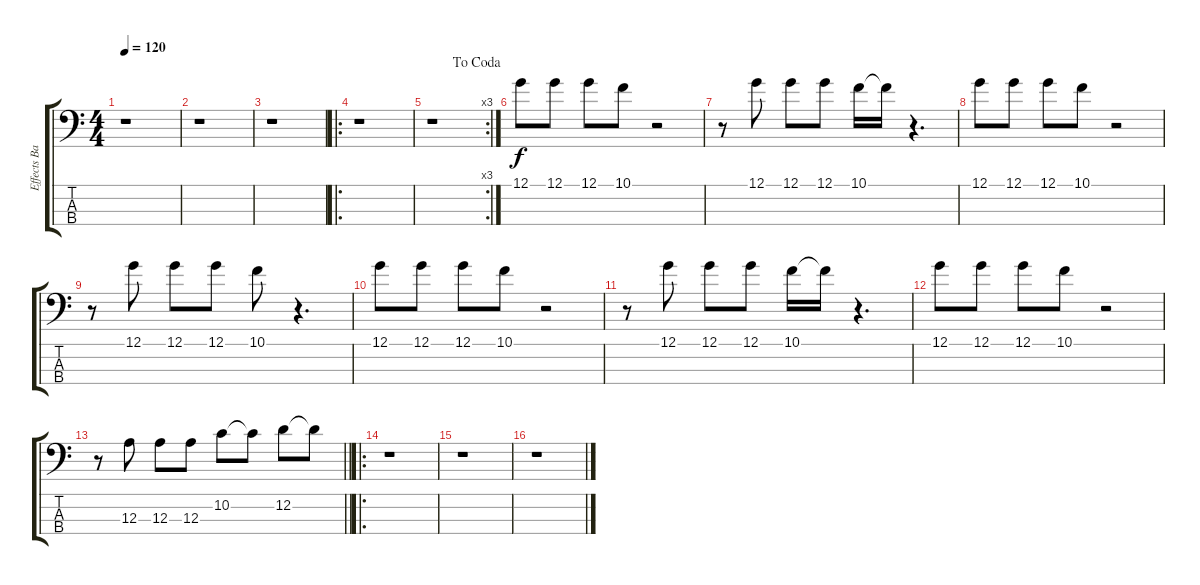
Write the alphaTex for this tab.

\track ("Effects Bass- Mudoc Nicalls" "Effects Ba") {instrument synthbass2}
\staff {score tabs}
\tuning (G2 D2 A1 E1) {hide}
\ts (4 4)
\tempo 120
\clef f4
\ks c
r.1{dy f} |
r.1 |
r.1 |
\ro
r.1 |
\rc 3
\jump dacoda
r.1 |
12.1.8 12.1.8 12.1.8 10.1.8 r.2 |
r.8 12.1.8 12.1.8 12.1.8 10.1.16 10.1{t}.16 r.4{d} |
12.1.8 12.1.8 12.1.8 10.1.8 r.2 |
r.8 12.1.8 12.1.8 12.1.8 10.1.8 r.4{d} |
12.1.8 12.1.8 12.1.8 10.1.8 r.2 |
r.8 12.1.8 12.1.8 12.1.8 10.1.16 10.1{t}.16 r.4{d} |
12.1.8 12.1.8 12.1.8 10.1.8 r.2 |
\barLineRight lightlight
r.8 12.3.8 12.3.8 12.3.8 10.2.8 10.2{t}.8 12.2.8 12.2{t}.8 |
\ro
r.1 |
r.1 |
r.1
